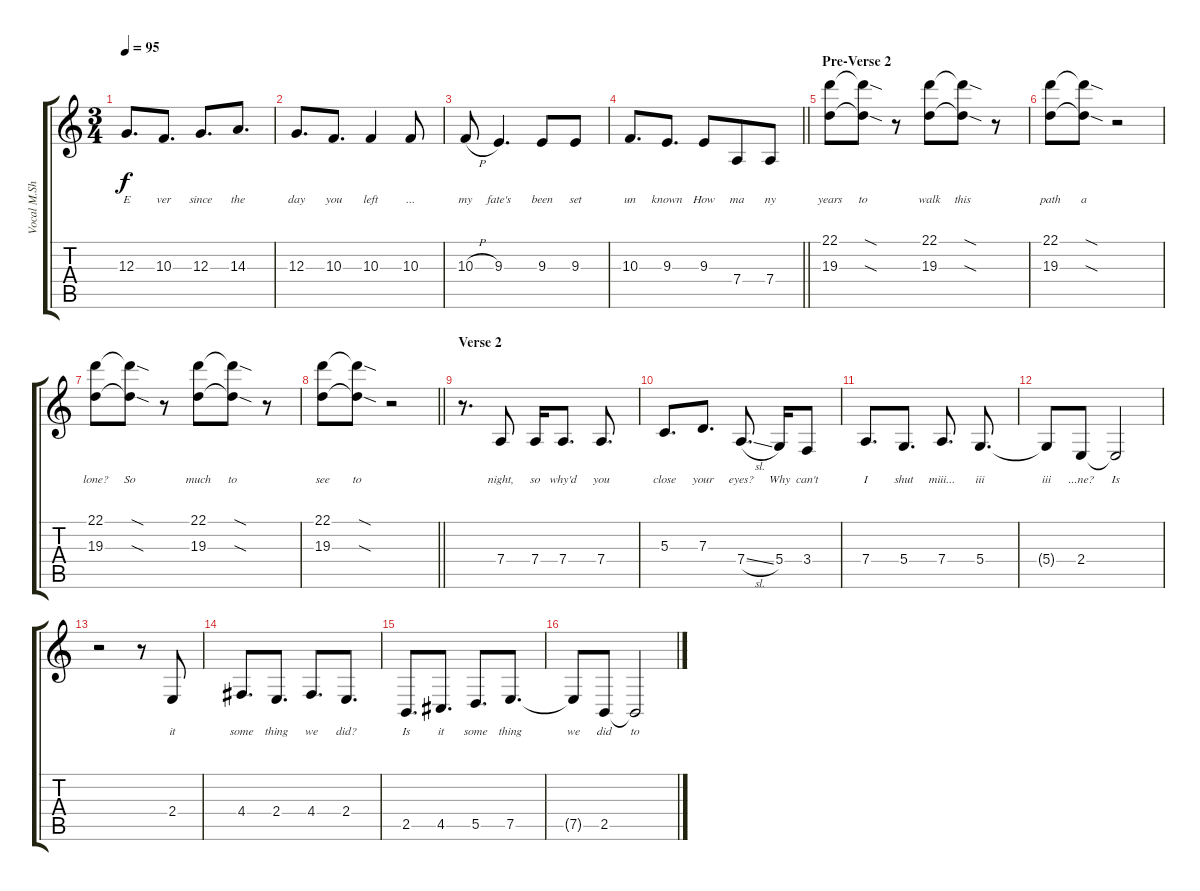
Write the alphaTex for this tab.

\track ("Vocal M.Shadows" "Vocal M.Sh") {instrument oboe}
\staff {score tabs}
\tuning (E4 B3 G3 D3 A2 D2) {hide}
\ts (3 4)
\tempo 95
\clef g2
\ks c
12.3.8{d lyrics (0 "E") lyrics (1 "") lyrics (2 "") lyrics (3 "") lyrics (4 "") dy f} 10.3.8{d lyrics (0 "ver") lyrics (1 "") lyrics (2 "") lyrics (3 "") lyrics (4 "")} 12.3.8{d lyrics (0 "since") lyrics (1 "") lyrics (2 "") lyrics (3 "") lyrics (4 "") beam merge} 14.3.8{d lyrics (0 "the") lyrics (1 "") lyrics (2 "") lyrics (3 "") lyrics (4 "")} |
12.3.8{d lyrics (0 "day") lyrics (1 "") lyrics (2 "") lyrics (3 "") lyrics (4 "")} 10.3.8{d lyrics (0 "you") lyrics (1 "") lyrics (2 "") lyrics (3 "") lyrics (4 "")} 10.3.4{lyrics (0 "left") lyrics (1 "") lyrics (2 "") lyrics (3 "") lyrics (4 "")} 10.3.8{lyrics (0 "...") lyrics (1 "") lyrics (2 "") lyrics (3 "") lyrics (4 "")} |
10.3{h}.8{lyrics (0 "my") lyrics (1 "") lyrics (2 "") lyrics (3 "") lyrics (4 "")} 9.3.4{d lyrics (0 "fate's") lyrics (1 "") lyrics (2 "") lyrics (3 "") lyrics (4 "")} 9.3.8{lyrics (0 "been") lyrics (1 "") lyrics (2 "") lyrics (3 "") lyrics (4 "")} 9.3.8{lyrics (0 "set") lyrics (1 "") lyrics (2 "") lyrics (3 "") lyrics (4 "")} |
\barLineRight lightlight
10.3.8{d lyrics (0 "un") lyrics (1 "") lyrics (2 "") lyrics (3 "") lyrics (4 "")} 9.3.8{d lyrics (0 "known") lyrics (1 "") lyrics (2 "") lyrics (3 "") lyrics (4 "")} 9.3.8{lyrics (0 "How") lyrics (1 "") lyrics (2 "") lyrics (3 "") lyrics (4 "") beam merge} 7.4.8{lyrics (0 "ma") lyrics (1 "") lyrics (2 "") lyrics (3 "") lyrics (4 "")} 7.4.8{lyrics (0 "ny") lyrics (1 "") lyrics (2 "") lyrics (3 "") lyrics (4 "")} |
\section ("" "Pre-Verse 2")
(22.1 19.3).8{lyrics (0 "years") lyrics (1 "") lyrics (2 "") lyrics (3 "") lyrics (4 "") volume 13} (22.1{sod t} 19.3{sod t}).8{lyrics (0 "to") lyrics (1 "") lyrics (2 "") lyrics (3 "") lyrics (4 "")} r.8 (22.1 19.3).8{lyrics (0 "walk") lyrics (1 "") lyrics (2 "") lyrics (3 "") lyrics (4 "") beam merge} (22.1{sod t} 19.3{sod t}).8{lyrics (0 "this") lyrics (1 "") lyrics (2 "") lyrics (3 "") lyrics (4 "")} r.8 |
(22.1 19.3).8{lyrics (0 "path") lyrics (1 "") lyrics (2 "") lyrics (3 "") lyrics (4 "")} (22.1{sod t} 19.3{sod t}).8{lyrics (0 "a") lyrics (1 "") lyrics (2 "") lyrics (3 "") lyrics (4 "")} r.2 |
(22.1 19.3).8{lyrics (0 "lone?") lyrics (1 "") lyrics (2 "") lyrics (3 "") lyrics (4 "")} (22.1{sod t} 19.3{sod t}).8{lyrics (0 "So") lyrics (1 "") lyrics (2 "") lyrics (3 "") lyrics (4 "")} r.8 (22.1 19.3).8{lyrics (0 "much") lyrics (1 "") lyrics (2 "") lyrics (3 "") lyrics (4 "") beam merge} (22.1{sod t} 19.3{sod t}).8{lyrics (0 "to") lyrics (1 "") lyrics (2 "") lyrics (3 "") lyrics (4 "")} r.8 |
\barLineRight lightlight
(22.1 19.3).8{lyrics (0 "see") lyrics (1 "") lyrics (2 "") lyrics (3 "") lyrics (4 "")} (22.1{sod t} 19.3{sod t}).8{lyrics (0 "to") lyrics (1 "") lyrics (2 "") lyrics (3 "") lyrics (4 "")} r.2 |
\section ("" "Verse 2")
r.8{d volume 16} 7.4.8{lyrics (0 "night,") lyrics (1 "") lyrics (2 "") lyrics (3 "") lyrics (4 "")} 7.4.16{lyrics (0 "so") lyrics (1 "") lyrics (2 "") lyrics (3 "") lyrics (4 "")} 7.4.8{d lyrics (0 "why'd") lyrics (1 "") lyrics (2 "") lyrics (3 "") lyrics (4 "")} 7.4.8{d lyrics (0 "you") lyrics (1 "") lyrics (2 "") lyrics (3 "") lyrics (4 "")} |
5.3.8{d lyrics (0 "close") lyrics (1 "") lyrics (2 "") lyrics (3 "") lyrics (4 "")} 7.3.8{d lyrics (0 "your") lyrics (1 "") lyrics (2 "") lyrics (3 "") lyrics (4 "")} 7.4{sl}.8{d lyrics (0 "eyes?") lyrics (1 "") lyrics (2 "") lyrics (3 "") lyrics (4 "")} 5.4.16{lyrics (0 "Why") lyrics (1 "") lyrics (2 "") lyrics (3 "") lyrics (4 "")} 3.4.8{lyrics (0 "can't") lyrics (1 "") lyrics (2 "") lyrics (3 "") lyrics (4 "")} |
7.4.8{d lyrics (0 "I") lyrics (1 "") lyrics (2 "") lyrics (3 "") lyrics (4 "")} 5.4.8{d lyrics (0 "shut") lyrics (1 "") lyrics (2 "") lyrics (3 "") lyrics (4 "")} 7.4.8{d lyrics (0 "miii...") lyrics (1 "") lyrics (2 "") lyrics (3 "") lyrics (4 "")} 5.4.8{d lyrics (0 "iii") lyrics (1 "") lyrics (2 "") lyrics (3 "") lyrics (4 "")} |
5.4{t}.8{lyrics (0 "iii") lyrics (1 "") lyrics (2 "") lyrics (3 "") lyrics (4 "")} 2.4.8{lyrics (0 "...ne?") lyrics (1 "") lyrics (2 "") lyrics (3 "") lyrics (4 "")} 2.4{t}.2{lyrics (0 "Is") lyrics (1 "") lyrics (2 "") lyrics (3 "") lyrics (4 "")} |
r.2 r.8 2.4.8{lyrics (0 "it") lyrics (1 "") lyrics (2 "") lyrics (3 "") lyrics (4 "")} |
4.4.8{d lyrics (0 "some") lyrics (1 "") lyrics (2 "") lyrics (3 "") lyrics (4 "")} 2.4.8{d lyrics (0 "thing") lyrics (1 "") lyrics (2 "") lyrics (3 "") lyrics (4 "")} 4.4.8{d lyrics (0 "we") lyrics (1 "") lyrics (2 "") lyrics (3 "") lyrics (4 "") beam merge} 2.4.8{d lyrics (0 "did?") lyrics (1 "") lyrics (2 "") lyrics (3 "") lyrics (4 "")} |
2.5.8{d lyrics (0 "Is") lyrics (1 "") lyrics (2 "") lyrics (3 "") lyrics (4 "")} 4.5.8{d lyrics (0 "it") lyrics (1 "") lyrics (2 "") lyrics (3 "") lyrics (4 "")} 5.5.8{d lyrics (0 "some") lyrics (1 "") lyrics (2 "") lyrics (3 "") lyrics (4 "") beam merge} 7.5.8{d lyrics (0 "thing") lyrics (1 "") lyrics (2 "") lyrics (3 "") lyrics (4 "")} |
7.5{t}.8{lyrics (0 "we") lyrics (1 "") lyrics (2 "") lyrics (3 "") lyrics (4 "")} 2.5.8{lyrics (0 "did") lyrics (1 "") lyrics (2 "") lyrics (3 "") lyrics (4 "")} 2.5{t}.2{lyrics (0 "to") lyrics (1 "") lyrics (2 "") lyrics (3 "") lyrics (4 "")}
